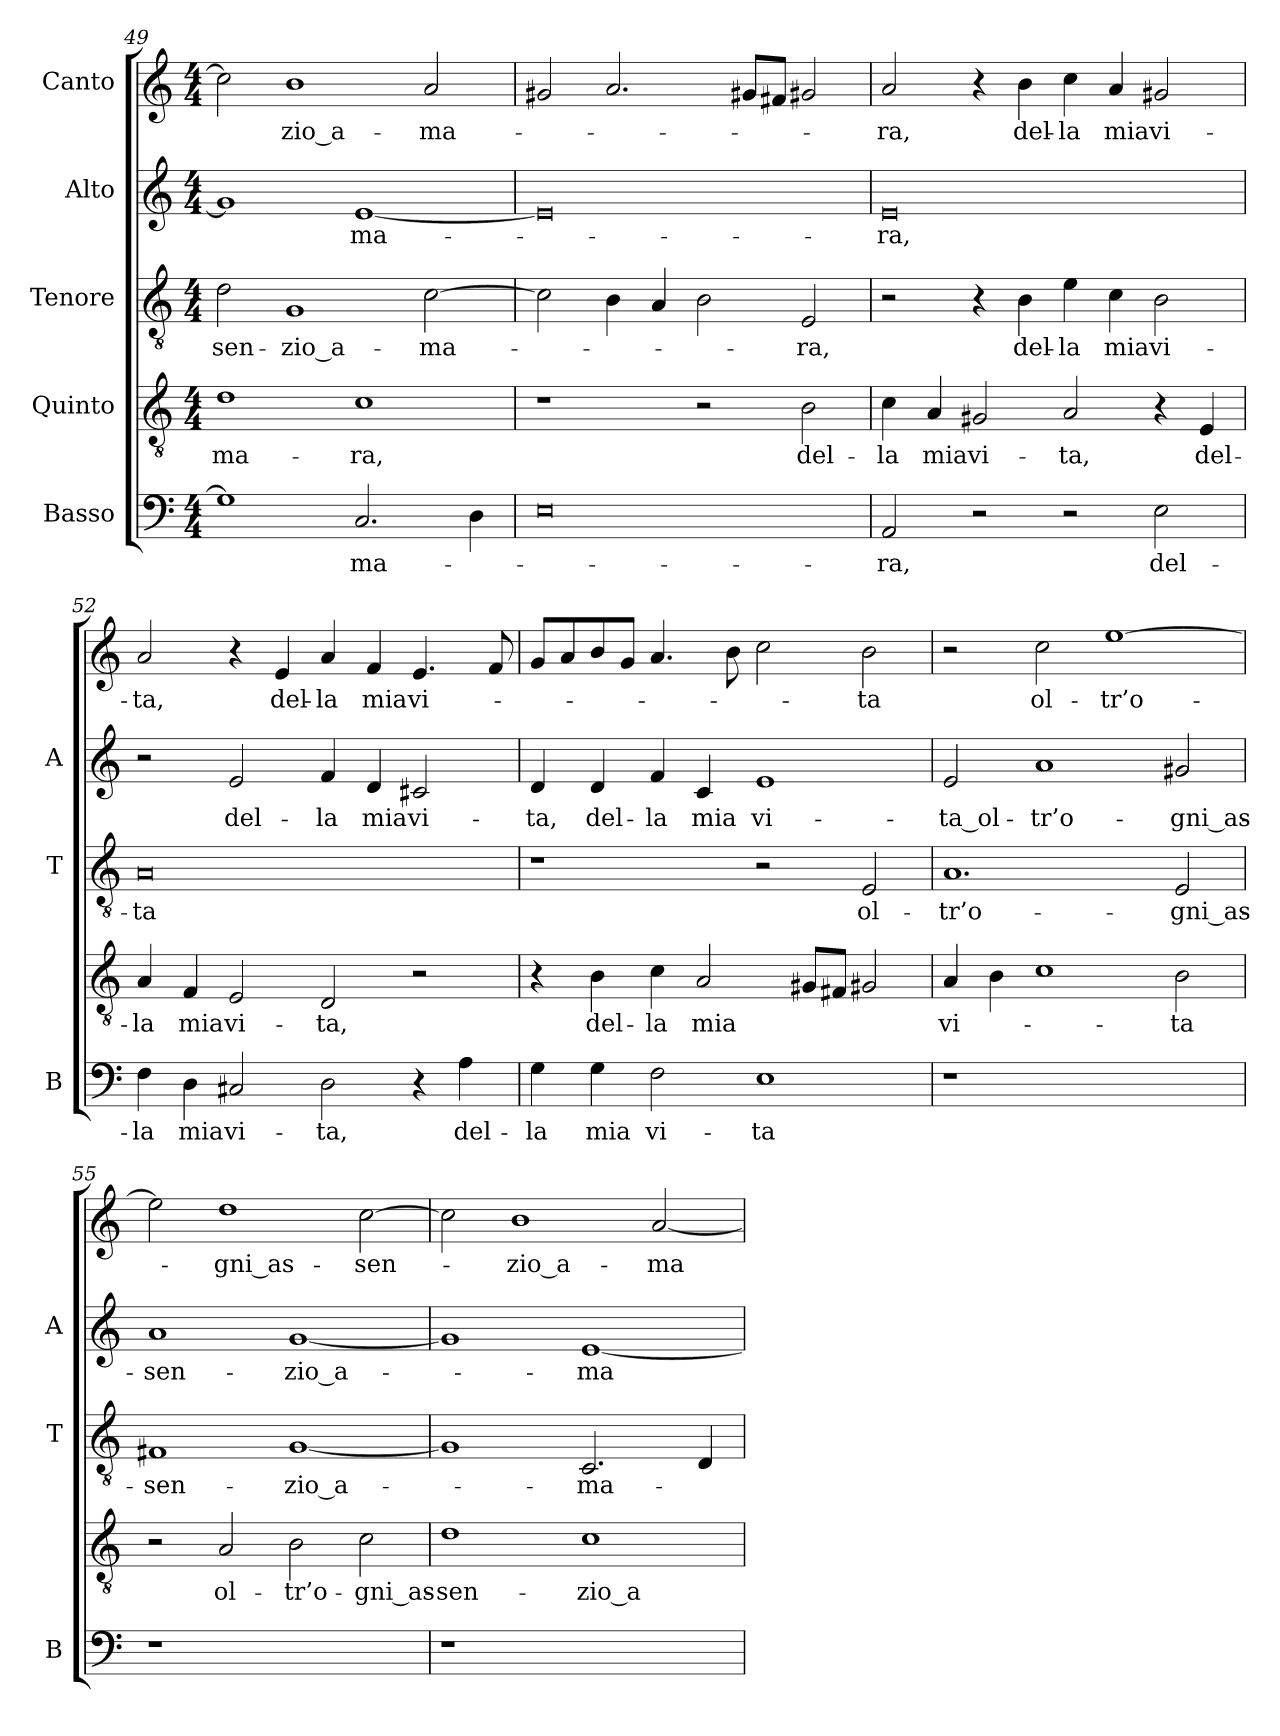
**kern	**text	**kern	**text	**kern	**text	**kern	**text	**kern	**text
*part5	*part5	*part4	*part4	*part3	*part3	*part2	*part2	*part1	*part1
*staff5	*staff5	*staff4	*staff4	*staff3	*staff3	*staff2	*staff2	*staff1	*staff1
*I"Basso	*	*I"Quinto	*	*I"Tenore	*	*I"Alto	*	*I"Canto	*
*I'B	*	*	*	*I'T	*	*I'A	*	*	*
*clefF4	*	*clefGv2	*	*clefGv2	*	*clefG2	*	*clefG2	*
*k[]	*	*k[]	*	*k[]	*	*k[]	*	*k[]	*
*C:	*	*C:	*	*C:	*	*C:	*	*C:	*
*M4/4	*	*M4/4	*	*M4/4	*	*M4/4	*	*M4/4	*
=49	=49	=49	=49	=49	=49	=49	=49	=49	=49
1G]	.	1d	ma-	2d	sen-	1g]	.	2cc]	.
.	.	.	.	1G	zio_a-	.	.	1b	zio_a-
2.C	ma-	1c	-ra,	.	.	[1e	ma-	.	.
.	.	.	.	[2c	ma-	.	.	2a	ma-
4D	.	.	.	.	.	.	.	.	.
=50	=50	=50	=50	=50	=50	=50	=50	=50	=50
0E	.	1r	.	2c]	.	0e]	.	2g#X	.
.	.	.	.	4B	.	.	.	2.a	.
.	.	.	.	4A	.	.	.	.	.
.	.	2r	.	2B	.	.	.	.	.
.	.	.	.	.	.	.	.	8g#XL	.
.	.	.	.	.	.	.	.	8f#XJ	.
.	.	2B	del-	2E	-ra,	.	.	2g#X	.
=51	=51	=51	=51	=51	=51	=51	=51	=51	=51
2AA	-ra,	4c	-la	2r	.	0e	-ra,	2a	-ra,
.	.	4A	-mia	.	.	.	.	.	.
2r	.	2G#X	vi-	4r	.	.	.	4r	.
.	.	.	.	4B	del-	.	.	4b	del-
2r	.	2A	-ta,	4e	-la	.	.	4cc	-la
.	.	.	.	4c	-mia	.	.	4a	-mia
2E	del-	4r	.	2B	vi-	.	.	2g#X	vi-
.	.	4E	del-	.	.	.	.	.	.
=52	=52	=52	=52	=52	=52	=52	=52	=52	=52
4F	-la	4A	-la	0A	-ta	2r	.	2a	-ta,
4D	-mia	4F	-mia	.	.	.	.	.	.
2C#X	vi-	2E	vi-	.	.	2e	del-	4r	.
.	.	.	.	.	.	.	.	4e	del-
2D	-ta,	2D	-ta,	.	.	4f	-la	4a	-la
.	.	.	.	.	.	4d	-mia	4f	-mia
4r	.	2r	.	.	.	2c#X	vi-	4.e	vi-
4A	del-	.	.	.	.	.	.	.	.
.	.	.	.	.	.	.	.	8f	.
=53	=53	=53	=53	=53	=53	=53	=53	=53	=53
4G	-la	4r	.	1r	.	4d	-ta,	8gL	.
.	.	.	.	.	.	.	.	8a	.
4G	-mia	4B	del-	.	.	4d	del-	8b	.
.	.	.	.	.	.	.	.	8gJ	.
2F	vi-	4c	-la	.	.	4f	-la	4.a	.
.	.	2A	-mia	.	.	4c	-mia	.	.
.	.	.	.	.	.	.	.	8b	.
1E	-ta	.	.	2r	.	1e	vi-	2cc	.
.	.	8G#XL	.	.	.	.	.	.	.
.	.	8F#XJ	.	.	.	.	.	.	.
.	.	2G#X	.	2E	ol-	.	.	2b	-ta
=54	=54	=54	=54	=54	=54	=54	=54	=54	=54
1r	.	4A	vi-	1.A	tr’o-	2e	ta_ol-	2r	.
.	.	4B	.	.	.	.	.	.	.
.	.	1c	.	.	.	1a	tr’o-	2cc	ol-
1ryy	.	.	.	.	.	.	.	[1ee	tr’o-
.	.	2B	-ta	2E	gni_as-	2g#X	gni_as-	.	.
=55	=55	=55	=55	=55	=55	=55	=55	=55	=55
1r	.	2r	.	1F#X	sen-	1a	sen-	2ee]	.
.	.	2A	ol-	.	.	.	.	1dd	gni_as-
1ryy	.	2B	tr’o-	[1G	zio_a-	[1g	zio_a-	.	.
.	.	2c	gni_as-	.	.	.	.	[2cc	sen-
=56	=56	=56	=56	=56	=56	=56	=56	=56	=56
1r	.	1d	sen-	1G]	.	1g]	.	2cc]	.
.	.	.	.	.	.	.	.	1b	zio_a-
1ryy	.	1c	zio_a-	2.C	ma-	[1e	ma-	.	.
.	.	.	.	.	.	.	.	[2a	ma-
.	.	.	.	4D	.	.	.	.	.
=	=	=	=	=	=	=	=	=	=
*-	*-	*-	*-	*-	*-	*-	*-	*-	*-
